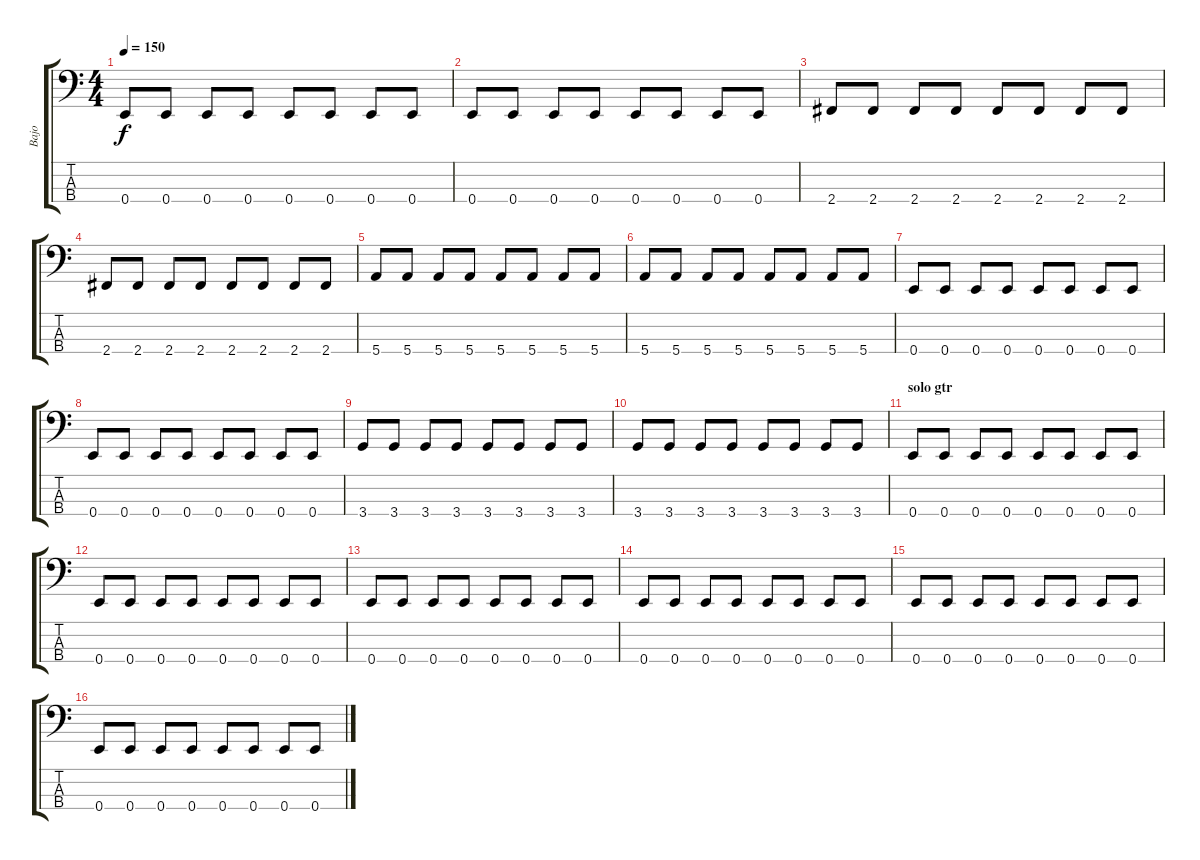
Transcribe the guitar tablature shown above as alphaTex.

\track ("Bajo" "Bajo") {instrument electricbasspick}
\staff {score tabs}
\tuning (G2 D2 A1 E1) {hide}
\ts (4 4)
\tempo 150
\clef f4
\ks c
0.4.8{dy f} 0.4.8 0.4.8 0.4.8 0.4.8 0.4.8 0.4.8 0.4.8 |
0.4.8 0.4.8 0.4.8 0.4.8 0.4.8 0.4.8 0.4.8 0.4.8 |
2.4.8 2.4.8 2.4.8 2.4.8 2.4.8 2.4.8 2.4.8 2.4.8 |
2.4.8 2.4.8 2.4.8 2.4.8 2.4.8 2.4.8 2.4.8 2.4.8 |
5.4.8 5.4.8 5.4.8 5.4.8 5.4.8 5.4.8 5.4.8 5.4.8 |
5.4.8 5.4.8 5.4.8 5.4.8 5.4.8 5.4.8 5.4.8 5.4.8 |
0.4.8 0.4.8 0.4.8 0.4.8 0.4.8 0.4.8 0.4.8 0.4.8 |
0.4.8 0.4.8 0.4.8 0.4.8 0.4.8 0.4.8 0.4.8 0.4.8 |
3.4.8 3.4.8 3.4.8 3.4.8 3.4.8 3.4.8 3.4.8 3.4.8 |
3.4.8 3.4.8 3.4.8 3.4.8 3.4.8 3.4.8 3.4.8 3.4.8 |
\section ("" "solo gtr")
0.4.8 0.4.8 0.4.8 0.4.8 0.4.8 0.4.8 0.4.8 0.4.8 |
0.4.8 0.4.8 0.4.8 0.4.8 0.4.8 0.4.8 0.4.8 0.4.8 |
0.4.8 0.4.8 0.4.8 0.4.8 0.4.8 0.4.8 0.4.8 0.4.8 |
0.4.8 0.4.8 0.4.8 0.4.8 0.4.8 0.4.8 0.4.8 0.4.8 |
0.4.8 0.4.8 0.4.8 0.4.8 0.4.8 0.4.8 0.4.8 0.4.8 |
0.4.8 0.4.8 0.4.8 0.4.8 0.4.8 0.4.8 0.4.8 0.4.8
